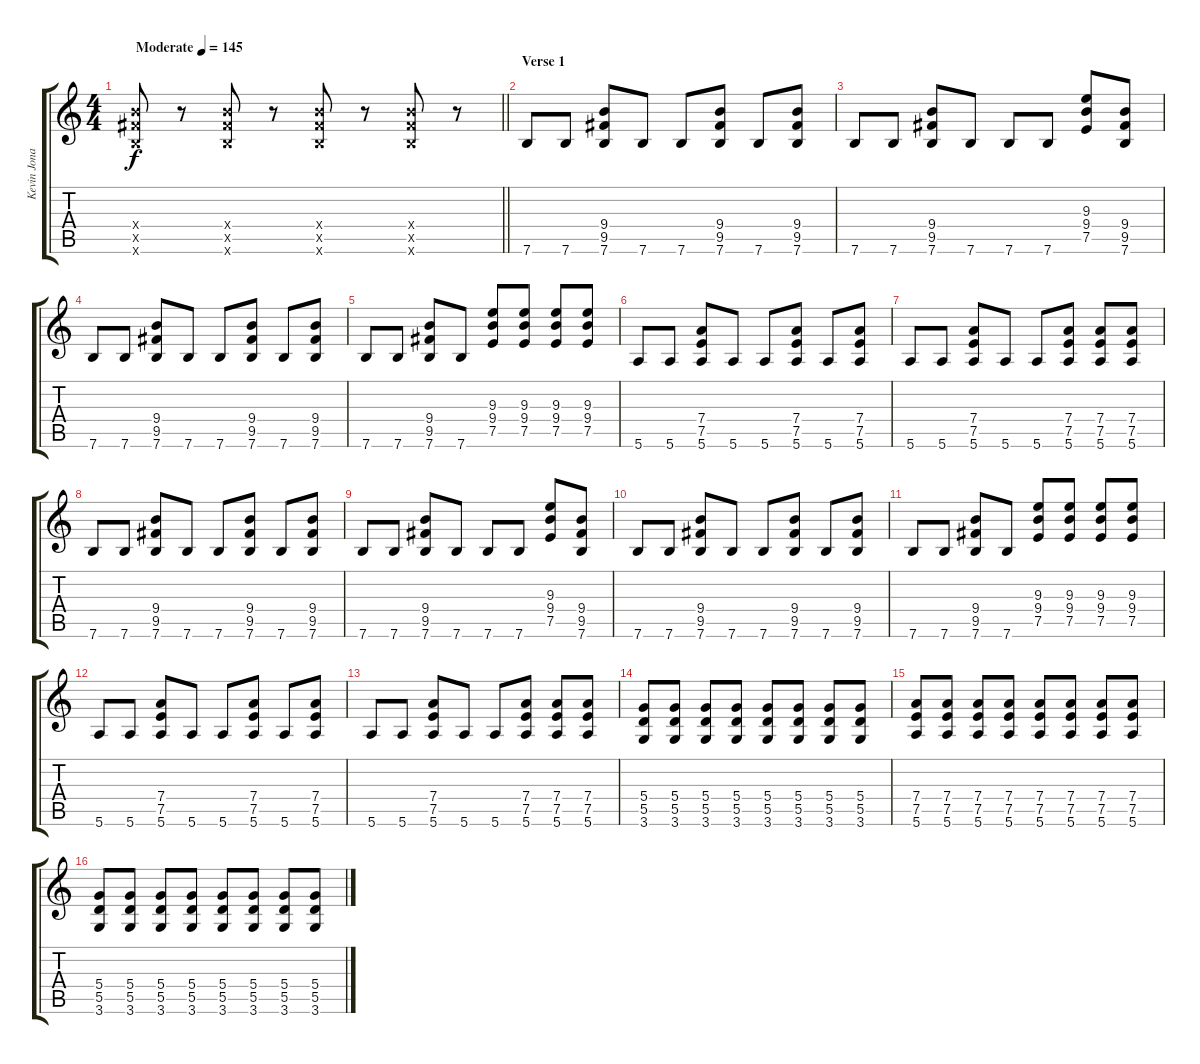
\track ("Kevin Jonas" "Kevin Jona") {instrument distortionguitar}
\staff {score tabs}
\tuning (E4 B3 G3 D3 A2 E2) {hide}
\ts (4 4)
\tempo (145 "Moderate")
\clef g2
\barLineRight lightlight
\ks c
(9.4{x} 9.5{x} 7.6{x}).8{dy f instrument distortionguitar} r.8 (9.4{x} 9.5{x} 7.6{x}).8 r.8 (9.4{x} 9.5{x} 7.6{x}).8 r.8 (9.4{x} 9.5{x} 7.6{x}).8 r.8 |
\section ("" "Verse 1")
7.6.8 7.6.8 (9.4 9.5 7.6).8 7.6.8 7.6.8 (9.4 9.5 7.6).8 7.6.8 (9.4 9.5 7.6).8 |
7.6.8 7.6.8 (9.4 9.5 7.6).8 7.6.8 7.6.8 7.6.8 (9.3 9.4 7.5).8 (9.4 9.5 7.6).8 |
7.6.8 7.6.8 (9.4 9.5 7.6).8 7.6.8 7.6.8 (9.4 9.5 7.6).8 7.6.8 (9.4 9.5 7.6).8 |
7.6.8 7.6.8 (9.4 9.5 7.6).8 7.6.8 (9.3 9.4 7.5).8 (9.3 9.4 7.5).8 (9.3 9.4 7.5).8 (9.3 9.4 7.5).8 |
5.6.8 5.6.8 (7.4 7.5 5.6).8 5.6.8 5.6.8 (7.4 7.5 5.6).8 5.6.8 (7.4 7.5 5.6).8 |
5.6.8 5.6.8 (7.4 7.5 5.6).8 5.6.8 5.6.8 (7.4 7.5 5.6).8 (7.4 7.5 5.6).8 (7.4 7.5 5.6).8 |
7.6.8 7.6.8 (9.4 9.5 7.6).8 7.6.8 7.6.8 (9.4 9.5 7.6).8 7.6.8 (9.4 9.5 7.6).8 |
7.6.8 7.6.8 (9.4 9.5 7.6).8 7.6.8 7.6.8 7.6.8 (9.3 9.4 7.5).8 (9.4 9.5 7.6).8 |
7.6.8 7.6.8 (9.4 9.5 7.6).8 7.6.8 7.6.8 (9.4 9.5 7.6).8 7.6.8 (9.4 9.5 7.6).8 |
7.6.8 7.6.8 (9.4 9.5 7.6).8 7.6.8 (9.3 9.4 7.5).8 (9.3 9.4 7.5).8 (9.3 9.4 7.5).8 (9.3 9.4 7.5).8 |
5.6.8 5.6.8 (7.4 7.5 5.6).8 5.6.8 5.6.8 (7.4 7.5 5.6).8 5.6.8 (7.4 7.5 5.6).8 |
5.6.8 5.6.8 (7.4 7.5 5.6).8 5.6.8 5.6.8 (7.4 7.5 5.6).8 (7.4 7.5 5.6).8 (7.4 7.5 5.6).8 |
(5.4 5.5 3.6).8 (5.4 5.5 3.6).8 (5.4 5.5 3.6).8 (5.4 5.5 3.6).8 (5.4 5.5 3.6).8 (5.4 5.5 3.6).8 (5.4 5.5 3.6).8 (5.4 5.5 3.6).8 |
(7.4 7.5 5.6).8 (7.4 7.5 5.6).8 (7.4 7.5 5.6).8 (7.4 7.5 5.6).8 (7.4 7.5 5.6).8 (7.4 7.5 5.6).8 (7.4 7.5 5.6).8 (7.4 7.5 5.6).8 |
(5.4 5.5 3.6).8 (5.4 5.5 3.6).8 (5.4 5.5 3.6).8 (5.4 5.5 3.6).8 (5.4 5.5 3.6).8 (5.4 5.5 3.6).8 (5.4 5.5 3.6).8 (5.4 5.5 3.6).8
